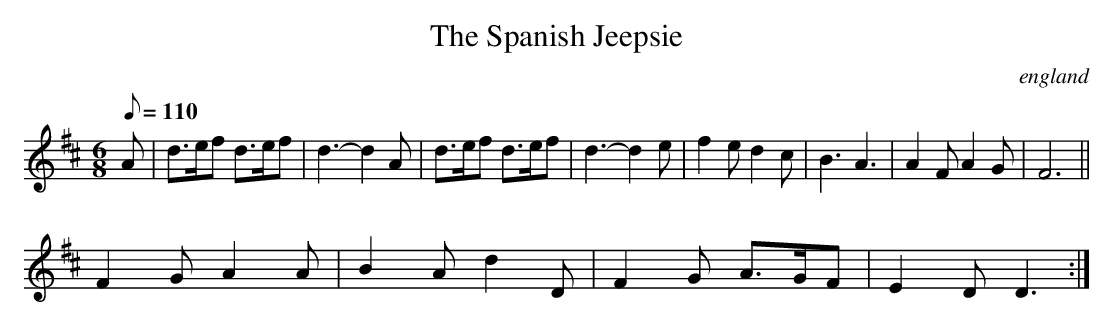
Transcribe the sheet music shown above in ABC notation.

X:1
T:The Spanish Jeepsie
O:england
M:6/8
L:1/8
Q:110
K:D
A|d>ef d>ef|d3-d2A|d>ef d>ef|d3-d2 e|f2e d2c|B3 A3|A2F A2G|F6 ||
F2G A2A|B2A d2D|F2G A>GF|E2D D3:|
